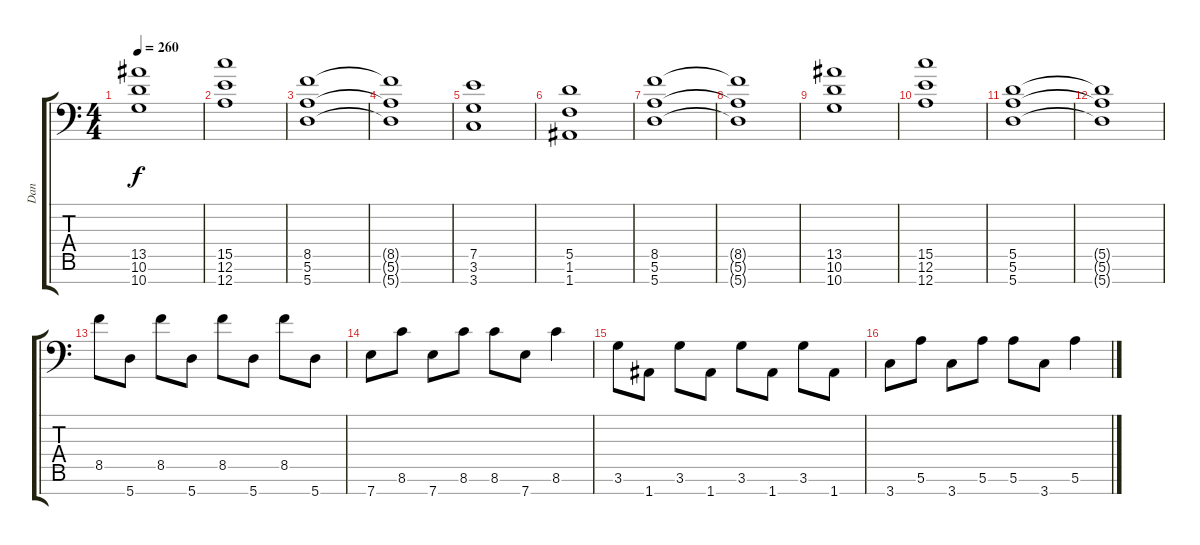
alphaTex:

\track ("Dan" "Dan") {instrument acousticguitarsteel}
\staff {score tabs}
\tuning (E4 B3 Gb3 D3 A2 E2 A1) {hide}
\ts (4 4)
\tempo 260
\clef f4
\ks c
(13.5 10.6 10.7).1{dy f} |
(15.5 12.6 12.7).1 |
(8.5 5.6 5.7).1 |
(8.5{t} 5.6{t} 5.7{t}).1 |
(7.5 3.6 3.7).1 |
(5.5 1.6 1.7).1 |
(8.5 5.6 5.7).1 |
(8.5{t} 5.6{t} 5.7{t}).1 |
(13.5 10.6 10.7).1 |
(15.5 12.6 12.7).1 |
(5.5 5.6 5.7).1 |
(5.5{t} 5.6{t} 5.7{t}).1 |
8.5.8 5.7.8 8.5.8 5.7.8 8.5.8 5.7.8 8.5.8 5.7.8 |
7.7.8 8.6.8 7.7.8 8.6.8 8.6.8 7.7.8 8.6.4 |
3.6.8 1.7.8 3.6.8 1.7.8 3.6.8 1.7.8 3.6.8 1.7.8 |
3.7.8 5.6.8 3.7.8 5.6.8 5.6.8 3.7.8 5.6.4
